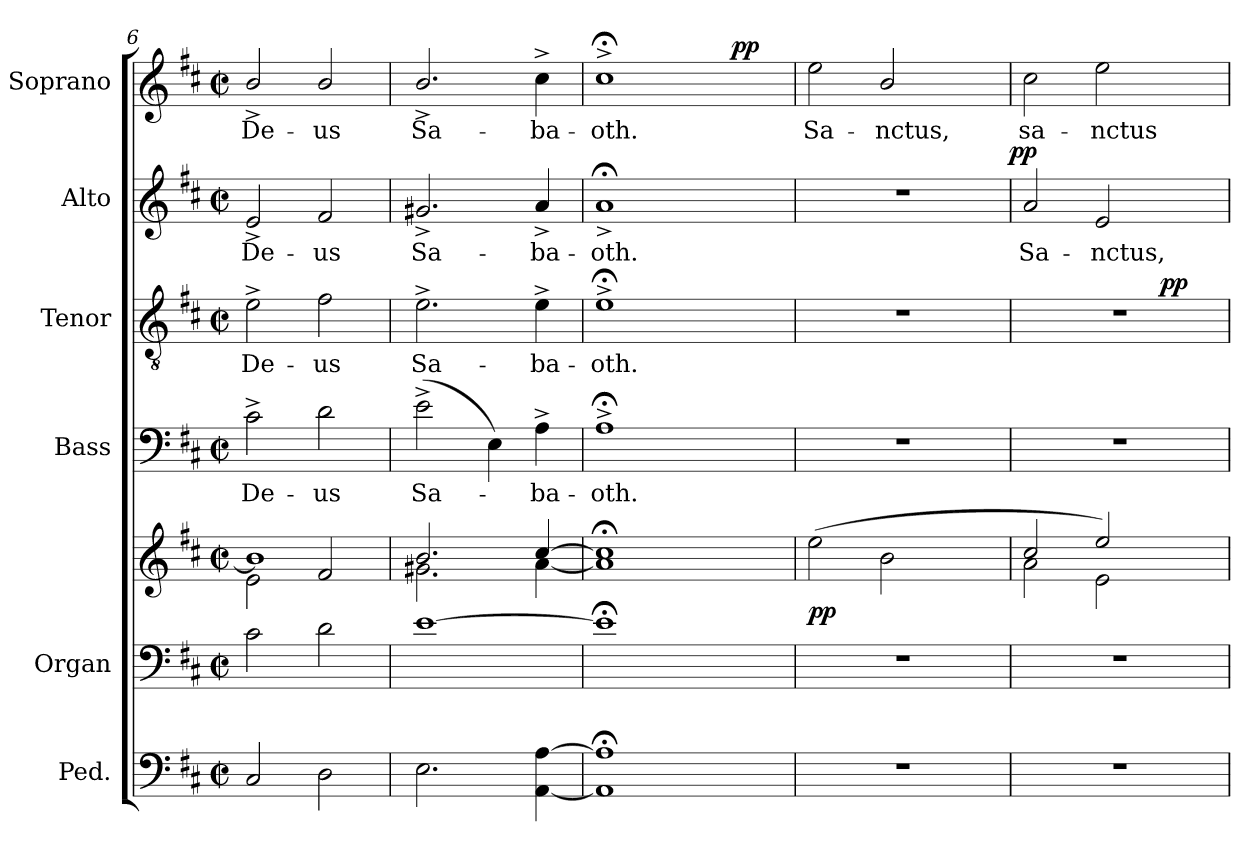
**kern	**kern	**kern	**dynam	**kern	**text	**kern	**text	**dynam	**kern	**text	**dynam	**kern	**text	**dynam
*part6	*part5	*part5	*part5	*part4	*part4	*part3	*part3	*part3	*part2	*part2	*part2	*part1	*part1	*part1
*staff7	*staff6	*staff5	*staff5/6	*staff4	*staff4	*staff3	*staff3	*staff3	*staff2	*staff2	*staff2	*staff1	*staff1	*staff1
*I"Ped.	*I"Organ	*	*	*I"Bass	*	*I"Tenor	*	*	*I"Alto	*	*	*I"Soprano	*	*
*	*I'Org.	*	*	*I'B.	*	*I'T.	*	*	*I'A.	*	*	*I'S.	*	*
*clefF4	*clefF4	*clefG2	*	*clefF4	*	*clefGv2	*	*	*clefG2	*	*	*clefG2	*	*
*	*	*	*	*	*	*ITrd7c12	*	*	*	*	*	*	*	*
*k[f#c#]	*k[f#c#]	*k[f#c#]	*	*k[f#c#]	*	*k[f#c#]	*	*	*k[f#c#]	*	*	*k[f#c#]	*	*
*D:	*D:	*D:	*	*D:	*	*D:	*	*	*D:	*	*	*D:	*	*
*M2/2	*M2/2	*M2/2	*	*M2/2	*	*M2/2	*	*	*M2/2	*	*	*M2/2	*	*
*met(c|)	*met(c|)	*met(c|)	*	*met(c|)	*	*met(c|)	*	*	*met(c|)	*	*	*met(c|)	*	*
=6	=6	=6	=6	=6	=6	=6	=6	=6	=6	=6	=6	=6	=6	=6
*	*	*^	*	*	*	*	*	*	*	*	*	*	*	*
!	!	!	!	!	!	!LO:LY:b:color=#000000	!	!	!	!	!	!	!	!	!
!	!	!	!	!	!	!	!	!LO:LY:b:color=#000000	!	!	!	!	!	!	!
!	!	!	!	!	!	!	!	!	!	!	!LO:LY:b:color=#000000	!	!	!	!
!	!	!	!	!	!	!	!	!	!	!	!	!	!	!LO:LY:b:color=#000000	!
2C#i/	2c#i\	1bi]	2ei\	.	2c#^i\	De-	2E^i\	De-	.	2e^i/	De-	.	2b^i/	De-	.
!	!	!	!	!	!	!LO:LY:b:color=#000000	!	!	!	!	!	!	!	!	!
!	!	!	!	!	!	!	!	!LO:LY:b:color=#000000	!	!	!	!	!	!	!
!	!	!	!	!	!	!	!	!	!	!	!LO:LY:b:color=#000000	!	!	!	!
!	!	!	!	!	!	!	!	!	!	!	!	!	!	!LO:LY:b:color=#000000	!
2Di\	2di\	.	2f#i/	.	2di\	-us	2F#i\	-us	.	2f#i/	-us	.	2bi/	-us	.
!!LO:LB:g=z
=7	=7	=7	=7	=7	=7	=7	=7	=7	=7	=7	=7	=7	=7	=7	=7
!	!	!	!	!	!	!LO:LY:b:color=#000000	!	!	!	!	!	!	!	!	!
!	!	!	!	!	!	!	!	!LO:LY:b:color=#000000	!	!	!	!	!	!	!
!	!	!	!	!	!	!	!	!	!	!	!LO:LY:b:color=#000000	!	!	!	!
!	!	!	!	!	!	!	!	!	!	!	!	!	!	!LO:LY:b:color=#000000	!
2.Ei\	[1ei	2.bi/	2.g#Xi\	.	(2e^i\	Sa-	2.E^i\	Sa-	.	2.g#X^i/	Sa-	.	2.b^i/	Sa-	.
.	.	.	.	.	4Ei\)	.	.	.	.	.	.	.	.	.	.
!	!	!	!	!	!	!LO:LY:b:color=#000000	!	!	!	!	!	!	!	!	!
!	!	!	!	!	!	!	!	!LO:LY:b:color=#000000	!	!	!	!	!	!	!
!	!	!	!	!	!	!	!	!	!	!	!LO:LY:b:color=#000000	!	!	!	!
!	!	!	!	!	!	!	!	!	!	!	!	!	!	!LO:LY:b:color=#000000	!
[4AAi\ [4Ai	.	[4cc#i/	[4ai\	.	4A^i\	-ba-	4E^i\	-ba-	.	4a^i/	-ba-	.	4cc#^i\	-ba-	.
=8	=8	=8	=8	=8	=8	=8	=8	=8	=8	=8	=8	=8	=8	=8	=8
!	!	!	!	!	!	!LO:LY:b:color=#000000	!	!	!	!	!	!	!	!	!
!	!	!	!	!	!	!	!	!LO:LY:b:color=#000000	!	!	!	!	!	!	!
!	!	!	!	!	!	!	!	!	!	!	!LO:LY:b:color=#000000	!	!	!	!
!	!	!	!	!	!	!	!	!	!	!	!	!	!	!LO:LY:b:color=#000000	!
*	*	*	*	*	*	*	*	*	*	*	*	*	*^	*	*
1AAi]; 1Ai];	1e;i]	1cc#;i]	1ai]	.	1A;^i	-oth.	1E;^i	-oth.	.	1a;^i	-oth.	.	1cc#;^i	2ryy	-oth.	.
.	.	.	.	.	.	.	.	.	.	.	.	.	.	8ryy	.	.
.	.	.	.	.	.	.	.	.	.	.	.	.	.	16ryy	.	.
.	.	.	.	.	.	.	.	.	.	.	.	.	.	64..ryy	.	.
.	.	.	.	.	.	.	.	.	.	.	.	.	.	4ryy	.	pp
.	.	.	.	.	.	.	.	.	.	.	.	.	.	32ryy	.	.
.	.	.	.	.	.	.	.	.	.	.	.	.	.	256ryy	.	.
*	*	*v	*v	*	*	*	*	*	*	*	*	*	*v	*v	*	*
=9	=9	=9	=9	=9	=9	=9	=9	=9	=9	=9	=9	=9	=9	=9
*	*	*^	*	*	*	*	*	*	*	*	*	*^	*	*
!	!	!	!	!	!	!	!	!	!	!	!	!	!	!	!LO:LY:b:color=#000000	!
*	*	*v	*v	*	*	*	*	*	*	*^	*	*	*v	*v	*	*
1r	1r	(2eei\	pp	1r	.	1r	.	.	1r	2ryy	.	.	2eei\	Sa-	.
!	!	!	!	!	!	!	!	!	!	!	!	!	!	!LO:LY:b:color=#000000	!
.	.	2bi\	.	.	.	.	.	.	.	4ryy	.	.	2bi/	-nctus,	.
.	.	.	.	.	.	.	.	.	.	8ryy	.	.	.	.	.
.	.	.	.	.	.	.	.	.	.	16ryy	.	.	.	.	.
.	.	.	.	.	.	.	.	.	.	32ryy	.	.	.	.	.
.	.	.	.	.	.	.	.	.	.	64ryy	.	.	.	.	.
.	.	.	.	.	.	.	.	.	.	128...ryy	.	.	.	.	.
.	.	.	.	.	.	.	.	.	.	1024ryy	.	pp	.	.	.
*	*	*	*	*	*	*	*	*	*v	*v	*	*	*	*	*
=10	=10	=10	=10	=10	=10	=10	=10	=10	=10	=10	=10	=10	=10	=10
*	*	*^	*	*	*	*	*	*	*	*	*	*	*	*
*	*	*	*	*	*	*	*	*	*	*^	*	*	*	*	*
!	!	!	!	!	!	!	!	!	!	!	!	!LO:LY:b:color=#000000	!	!	!	!
*	*	*	*	*	*	*	*	*	*	*v	*v	*	*	*	*	*
*	*	*	*	*	*	*	*	*	*	*^	*	*	*	*	*
!	!	!	!	!	!	!	!	!	!	!	!	!	!	!	!LO:LY:b:color=#000000	!
*	*	*	*	*	*	*	*^	*	*	*v	*v	*	*	*	*	*
1r	1r	2cc#i/	2ai\	.	1r	.	1r	2ryy	.	.	2ai/	Sa-	.	2cc#i\	sa-	.
!	!	!	!	!	!	!	!	!	!	!	!	!LO:LY:b:color=#000000	!	!	!	!
!	!	!	!	!	!	!	!	!	!	!	!	!	!	!	!LO:LY:b:color=#000000	!
.	.	2eei/)	2ei\	.	.	.	.	4ryy	.	.	2ei/	-nctus,	.	2eei\	-nctus	.
.	.	.	.	.	.	.	.	64ryy	.	.	.	.	.	.	.	.
.	.	.	.	.	.	.	.	128ryy	.	.	.	.	.	.	.	.
.	.	.	.	.	.	.	.	512.ryy	.	.	.	.	.	.	.	.
.	.	.	.	.	.	.	.	8ryy	.	pp	.	.	.	.	.	.
.	.	.	.	.	.	.	.	16ryy	.	.	.	.	.	.	.	.
.	.	.	.	.	.	.	.	32ryy	.	.	.	.	.	.	.	.
.	.	.	.	.	.	.	.	256ryy	.	.	.	.	.	.	.	.
.	.	.	.	.	.	.	.	1024ryy	.	.	.	.	.	.	.	.
*	*	*v	*v	*	*	*	*v	*v	*	*	*	*	*	*	*	*
=	=	=	=	=	=	=	=	=	=	=	=	=	=	=
*-	*-	*-	*-	*-	*-	*-	*-	*-	*-	*-	*-	*-	*-	*-
